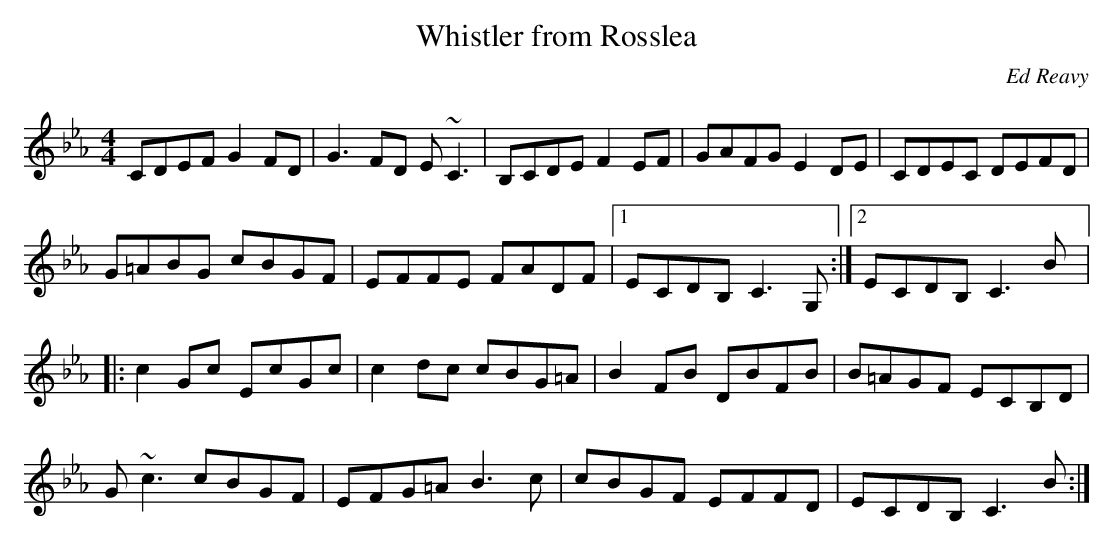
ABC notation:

X:1
T:Whistler from Rosslea
M:4/4
L:1/8
C:Ed Reavy
K:CMin
CDEF G2FD | G3FD E~C3 | B,CDE F2EF | GAFG E2DE | CDEC DEFD |
!G=ABG cBGF | EFFE FADF |1 ECDB, C3G, :|2 ECDB, C3B |:
!c2Gc EcGc | c2dc cBG=A | B2FB DBFB | B=AGF ECB,D |
!G~c3 cBGF | EFG=A B3c | cBGF EFFD | ECDB, C3B :|
